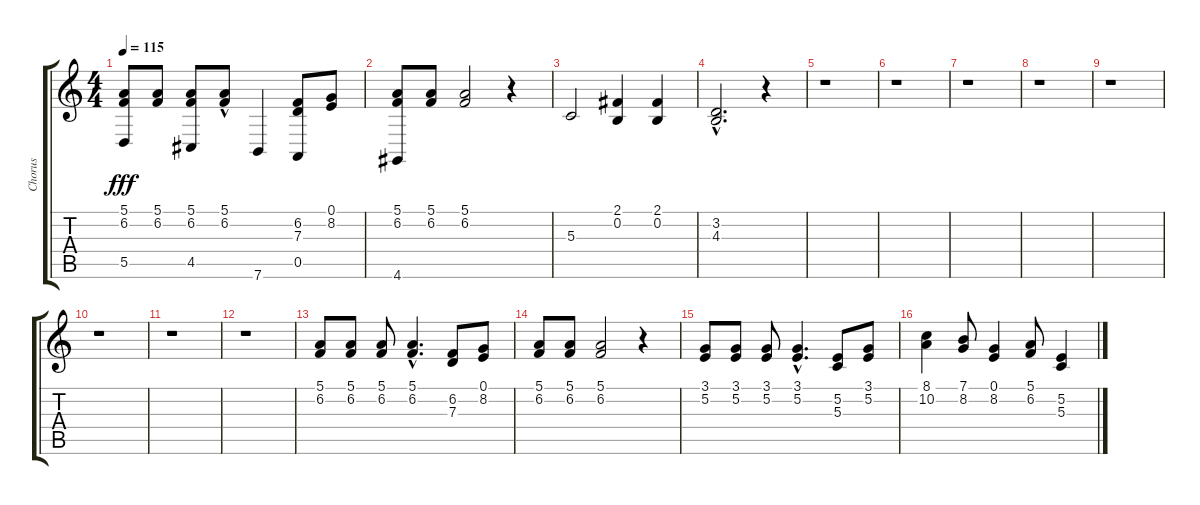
\track ("Chorus" "Chorus") {instrument clarinet}
\staff {score tabs}
\tuning (E4 B3 G3 D3 A2 E2) {hide}
\ts (4 4)
\tempo 115
\clef g2
\ks c
(5.1 6.2 5.5).8{dy fff} (5.1 6.2).8 (5.1 6.2 4.5).8 (5.1{hac} 6.2{hac}).8 7.6.4 (6.2 7.3 0.5).8 (0.1 8.2).8 |
(5.1 6.2 4.6).8 (5.1 6.2).8 (5.1 6.2).2 r.4 |
5.3.2 (2.1 0.2).4 (2.1 0.2).4 |
(3.2{hac} 4.3{hac}).2{d} r.4 |
r.1 |
r.1 |
r.1 |
r.1 |
r.1 |
r.1 |
r.1 |
r.1 |
(5.1 6.2).8 (5.1 6.2).8 (5.1 6.2).8 (5.1{hac} 6.2{hac}).4{d} (6.2 7.3).8 (0.1 8.2).8 |
(5.1 6.2).8 (5.1 6.2).8 (5.1 6.2).2 r.4 |
(3.1 5.2).8 (3.1 5.2).8 (3.1 5.2).8 (3.1{hac} 5.2{hac}).4{d} (5.2 5.3).8 (3.1 5.2).8 |
(8.1 10.2).4 (7.1 8.2).8 (0.1 8.2).4 (5.1 6.2).8 (5.2 5.3).4
